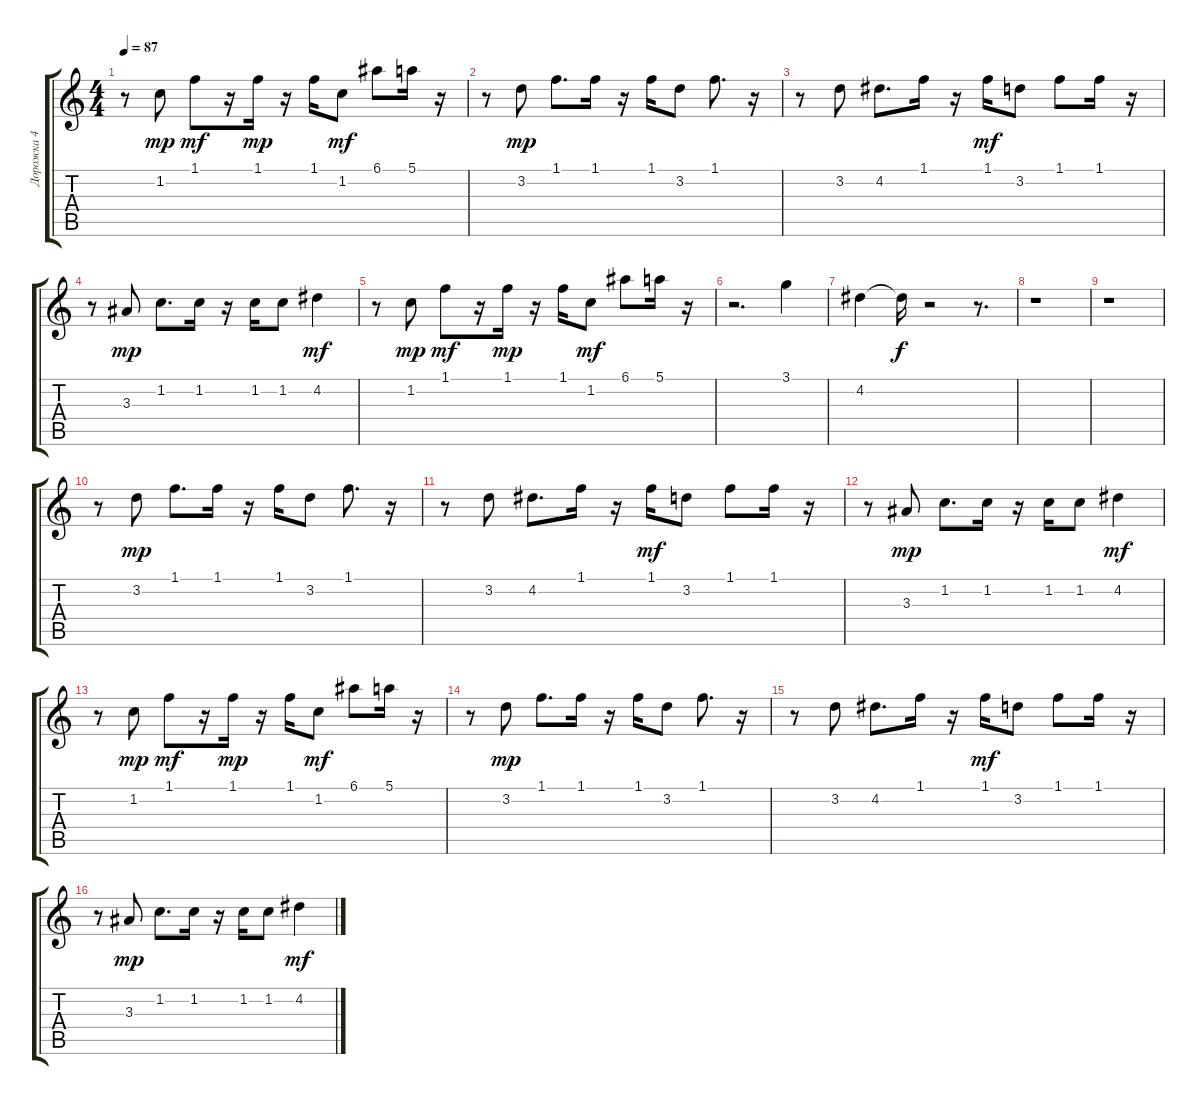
\track ("Дорожка 4" "Дорожка 4") {instrument overdrivenguitar}
\staff {score tabs}
\tuning (E4 B3 G3 D3 A2 E2) {hide}
\ts (4 4)
\tempo 87
\clef g2
\ks c
r.8{dy mf} 1.2.8{dy mp} 1.1.8{dy mf} r.16 1.1.16{dy mp} r.16 1.1.16 1.2.8{dy mf} 6.1.8 5.1.16 r.16 |
r.8 3.2.8{dy mp} 1.1.8{d} 1.1.16 r.16 1.1.16 3.2.8 1.1.8{d} r.16 |
r.8 3.2.8 4.2.8{d} 1.1.16 r.16 1.1.16{dy mf} 3.2.8 1.1.8 1.1.16 r.16 |
r.8 3.3.8{dy mp} 1.2.8{d} 1.2.16 r.16 1.2.16 1.2.8 4.2.4{dy mf} |
r.8 1.2.8{dy mp} 1.1.8{dy mf} r.16 1.1.16{dy mp} r.16 1.1.16 1.2.8{dy mf} 6.1.8 5.1.16 r.16 |
r.2{d} 3.1.4 |
4.2.4 4.2{t}.16{dy f} r.2 r.8{d} |
r.1 |
r.1 |
r.8 3.2.8{dy mp} 1.1.8{d} 1.1.16 r.16 1.1.16 3.2.8 1.1.8{d} r.16 |
r.8 3.2.8 4.2.8{d} 1.1.16 r.16 1.1.16{dy mf} 3.2.8 1.1.8 1.1.16 r.16 |
r.8 3.3.8{dy mp} 1.2.8{d} 1.2.16 r.16 1.2.16 1.2.8 4.2.4{dy mf} |
r.8 1.2.8{dy mp} 1.1.8{dy mf} r.16 1.1.16{dy mp} r.16 1.1.16 1.2.8{dy mf} 6.1.8 5.1.16 r.16 |
r.8 3.2.8{dy mp} 1.1.8{d} 1.1.16 r.16 1.1.16 3.2.8 1.1.8{d} r.16 |
r.8 3.2.8 4.2.8{d} 1.1.16 r.16 1.1.16{dy mf} 3.2.8 1.1.8 1.1.16 r.16 |
r.8 3.3.8{dy mp} 1.2.8{d} 1.2.16 r.16 1.2.16 1.2.8 4.2.4{dy mf}
